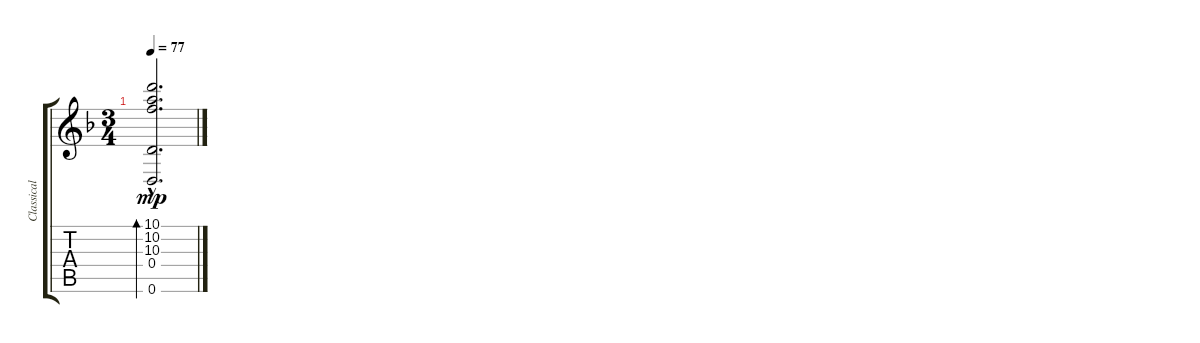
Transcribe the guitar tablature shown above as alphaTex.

\track ("Classical guitar" "Classical ") {instrument acousticguitarnylon}
\staff {score tabs}
\tuning (E4 B3 G3 D3 A2 D2) {hide}
\ts (3 4)
\tempo 77
\clef g2
\ks dminor
(10.1{hac} 10.2{hac} 10.3{hac} 0.4{hac} 0.6{hac t}).2{d bd 240 dy mp}
